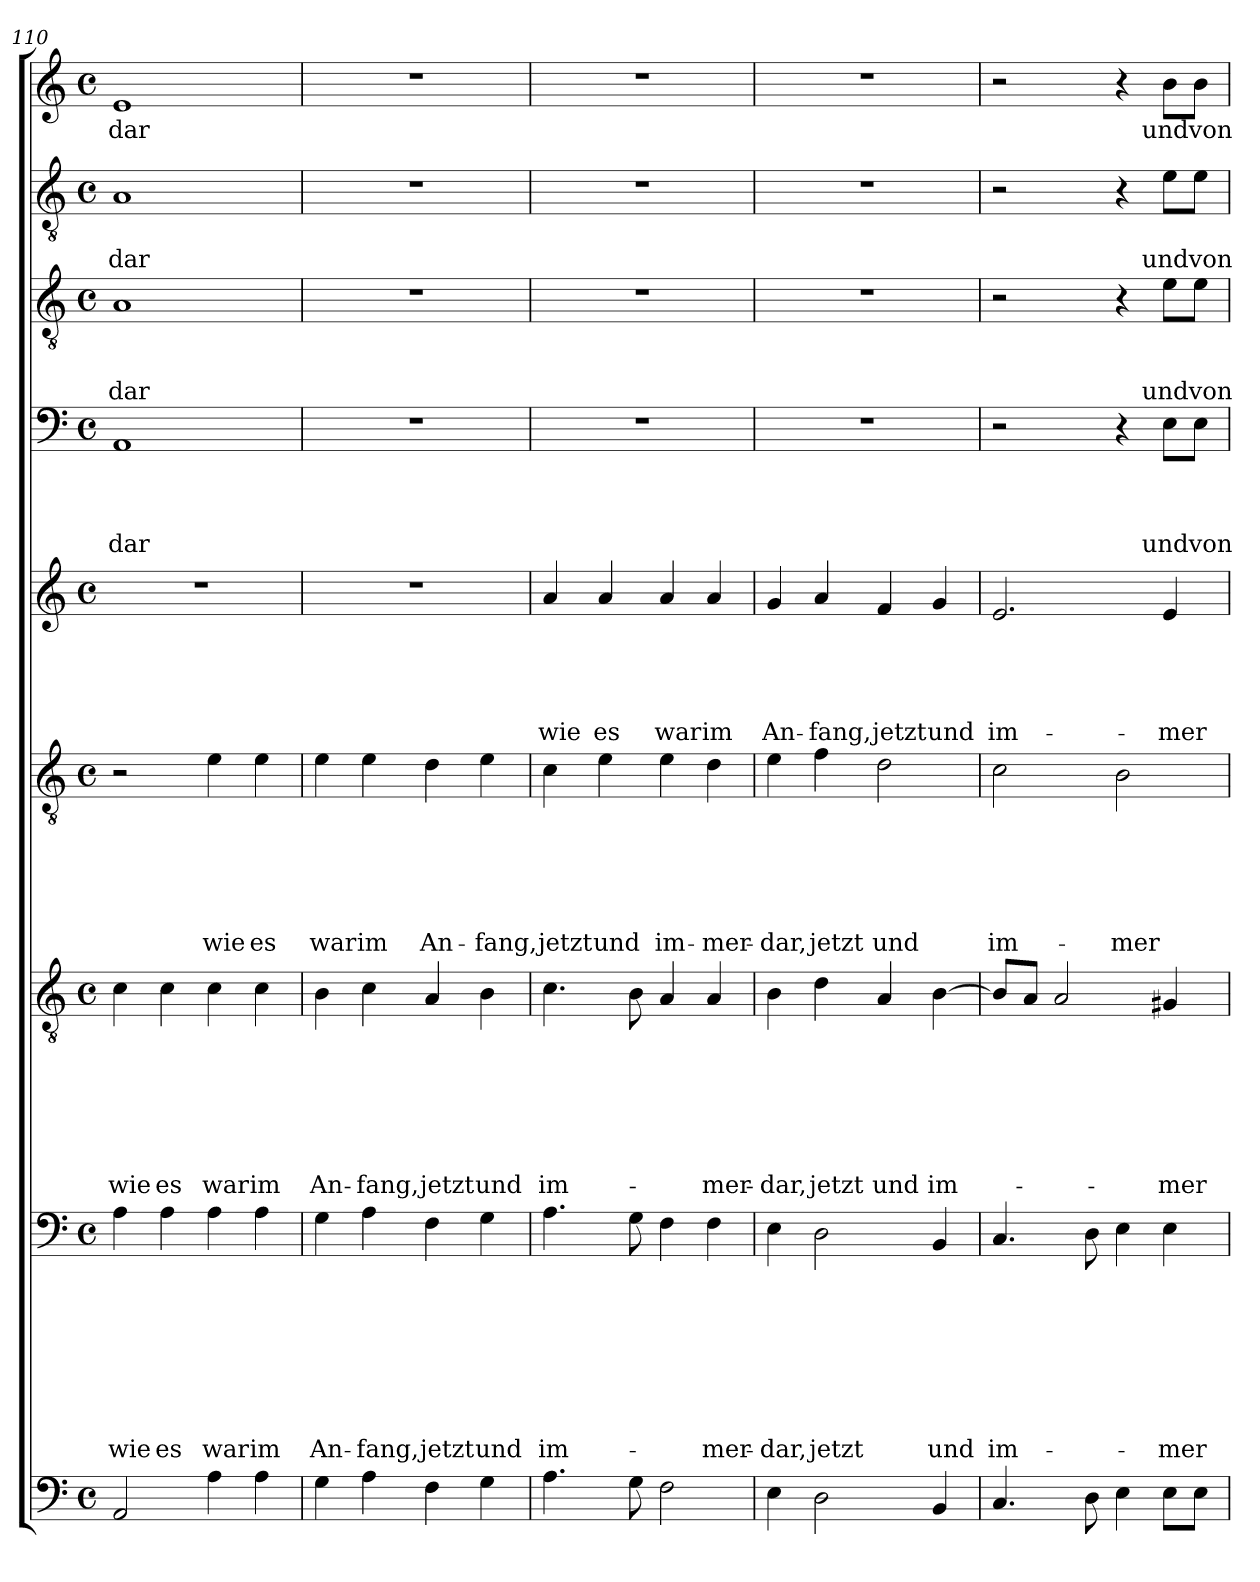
**kern	**kern	**text	**text	**text	**text	**text	**text	**text	**text	**kern	**text	**text	**text	**text	**text	**text	**text	**kern	**text	**text	**text	**text	**text	**text	**kern	**text	**text	**text	**text	**text	**kern	**text	**text	**text	**text	**kern	**text	**text	**text	**kern	**text	**text	**kern	**text
*part9	*part8	*part8	*part8	*part8	*part8	*part8	*part8	*part8	*part8	*part7	*part7	*part7	*part7	*part7	*part7	*part7	*part7	*part6	*part6	*part6	*part6	*part6	*part6	*part6	*part5	*part5	*part5	*part5	*part5	*part5	*part4	*part4	*part4	*part4	*part4	*part3	*part3	*part3	*part3	*part2	*part2	*part2	*part1	*part1
*staff9	*staff8	*staff8	*staff8	*staff8	*staff8	*staff8	*staff8	*staff8	*staff8	*staff7	*staff7	*staff7	*staff7	*staff7	*staff7	*staff7	*staff7	*staff6	*staff6	*staff6	*staff6	*staff6	*staff6	*staff6	*staff5	*staff5	*staff5	*staff5	*staff5	*staff5	*staff4	*staff4	*staff4	*staff4	*staff4	*staff3	*staff3	*staff3	*staff3	*staff2	*staff2	*staff2	*staff1	*staff1
*clefF4	*clefF4	*	*	*	*	*	*	*	*	*clefGv2	*	*	*	*	*	*	*	*clefGv2	*	*	*	*	*	*	*clefG2	*	*	*	*	*	*clefF4	*	*	*	*	*clefGv2	*	*	*	*clefGv2	*	*	*clefG2	*
*k[]	*k[]	*	*	*	*	*	*	*	*	*k[]	*	*	*	*	*	*	*	*k[]	*	*	*	*	*	*	*k[]	*	*	*	*	*	*k[]	*	*	*	*	*k[]	*	*	*	*k[]	*	*	*k[]	*
*C:	*C:	*	*	*	*	*	*	*	*	*C:	*	*	*	*	*	*	*	*C:	*	*	*	*	*	*	*C:	*	*	*	*	*	*C:	*	*	*	*	*C:	*	*	*	*C:	*	*	*C:	*
*M4/4	*M4/4	*	*	*	*	*	*	*	*	*M4/4	*	*	*	*	*	*	*	*M4/4	*	*	*	*	*	*	*M4/4	*	*	*	*	*	*M4/4	*	*	*	*	*M4/4	*	*	*	*M4/4	*	*	*M4/4	*
*met(c)	*met(c)	*	*	*	*	*	*	*	*	*met(c)	*	*	*	*	*	*	*	*met(c)	*	*	*	*	*	*	*met(c)	*	*	*	*	*	*met(c)	*	*	*	*	*met(c)	*	*	*	*met(c)	*	*	*met(c)	*
=110	=110	=110	=110	=110	=110	=110	=110	=110	=110	=110	=110	=110	=110	=110	=110	=110	=110	=110	=110	=110	=110	=110	=110	=110	=110	=110	=110	=110	=110	=110	=110	=110	=110	=110	=110	=110	=110	=110	=110	=110	=110	=110	=110	=110
!	!	!	!	!	!	!	!	!	!LO:LY:b	!	!	!	!	!	!	!	!LO:LY:b	!	!	!	!	!	!	!	!	!	!	!	!	!	!	!	!	!	!LO:LY:b	!	!	!	!LO:LY:b	!	!	!LO:LY:b	!	!LO:LY:b
2AA/	4A\	.	.	.	.	.	.	.	wie	4c\	.	.	.	.	.	.	wie	2r	.	.	.	.	.	.	1r	.	.	.	.	.	1AA	.	.	.	-dar	1A	.	.	-dar	1A	.	-dar	1e	-dar
!	!	!	!	!	!	!	!	!	!LO:LY:b	!	!	!	!	!	!	!	!LO:LY:b	!	!	!	!	!	!	!	!	!	!	!	!	!	!	!	!	!	!	!	!	!	!	!	!	!	!	!
.	4A\	.	.	.	.	.	.	.	es	4c\	.	.	.	.	.	.	es	.	.	.	.	.	.	.	.	.	.	.	.	.	.	.	.	.	.	.	.	.	.	.	.	.	.	.
!	!	!	!	!	!	!	!	!	!LO:LY:b	!	!	!	!	!	!	!	!LO:LY:b	!	!	!	!	!	!	!LO:LY:b	!	!	!	!	!	!	!	!	!	!	!	!	!	!	!	!	!	!	!	!
4A\	4A\	.	.	.	.	.	.	.	war	4c\	.	.	.	.	.	.	war	4e\	.	.	.	.	.	wie	.	.	.	.	.	.	.	.	.	.	.	.	.	.	.	.	.	.	.	.
!	!	!	!	!	!	!	!	!	!LO:LY:b	!	!	!	!	!	!	!	!LO:LY:b	!	!	!	!	!	!	!LO:LY:b	!	!	!	!	!	!	!	!	!	!	!	!	!	!	!	!	!	!	!	!
4A\	4A\	.	.	.	.	.	.	.	im	4c\	.	.	.	.	.	.	im	4e\	.	.	.	.	.	es	.	.	.	.	.	.	.	.	.	.	.	.	.	.	.	.	.	.	.	.
=111	=111	=111	=111	=111	=111	=111	=111	=111	=111	=111	=111	=111	=111	=111	=111	=111	=111	=111	=111	=111	=111	=111	=111	=111	=111	=111	=111	=111	=111	=111	=111	=111	=111	=111	=111	=111	=111	=111	=111	=111	=111	=111	=111	=111
!	!	!	!	!	!	!	!	!	!LO:LY:b	!	!	!	!	!	!	!	!LO:LY:b	!	!	!	!	!	!	!LO:LY:b	!	!	!	!	!	!	!	!	!	!	!	!	!	!	!	!	!	!	!	!
4G\	4G\	.	.	.	.	.	.	.	An-	4B\	.	.	.	.	.	.	An-	4e\	.	.	.	.	.	war	1r	.	.	.	.	.	1r	.	.	.	.	1r	.	.	.	1r	.	.	1r	.
!	!	!	!	!	!	!	!	!	!LO:LY:b	!	!	!	!	!	!	!	!LO:LY:b	!	!	!	!	!	!	!LO:LY:b	!	!	!	!	!	!	!	!	!	!	!	!	!	!	!	!	!	!	!	!
4A\	4A\	.	.	.	.	.	.	.	-fang,	4c\	.	.	.	.	.	.	-fang,	4e\	.	.	.	.	.	im	.	.	.	.	.	.	.	.	.	.	.	.	.	.	.	.	.	.	.	.
!	!	!	!	!	!	!	!	!	!LO:LY:b	!	!	!	!	!	!	!	!LO:LY:b	!	!	!	!	!	!	!LO:LY:b	!	!	!	!	!	!	!	!	!	!	!	!	!	!	!	!	!	!	!	!
4F\	4F\	.	.	.	.	.	.	.	jetzt	4A/	.	.	.	.	.	.	jetzt	4d\	.	.	.	.	.	An-	.	.	.	.	.	.	.	.	.	.	.	.	.	.	.	.	.	.	.	.
!	!	!	!	!	!	!	!	!	!LO:LY:b	!	!	!	!	!	!	!	!LO:LY:b	!	!	!	!	!	!	!LO:LY:b	!	!	!	!	!	!	!	!	!	!	!	!	!	!	!	!	!	!	!	!
4G\	4G\	.	.	.	.	.	.	.	und	4B\	.	.	.	.	.	.	und	4e\	.	.	.	.	.	-fang,	.	.	.	.	.	.	.	.	.	.	.	.	.	.	.	.	.	.	.	.
=112	=112	=112	=112	=112	=112	=112	=112	=112	=112	=112	=112	=112	=112	=112	=112	=112	=112	=112	=112	=112	=112	=112	=112	=112	=112	=112	=112	=112	=112	=112	=112	=112	=112	=112	=112	=112	=112	=112	=112	=112	=112	=112	=112	=112
!	!	!	!	!	!	!	!	!	!LO:LY:b	!	!	!	!	!	!	!	!LO:LY:b	!	!	!	!	!	!	!LO:LY:b	!	!	!	!	!	!LO:LY:b	!	!	!	!	!	!	!	!	!	!	!	!	!	!
4.A\	4.A\	.	.	.	.	.	.	.	im-	4.c\	.	.	.	.	.	.	im-	4c\	.	.	.	.	.	jetzt	4a/	.	.	.	.	wie	1r	.	.	.	.	1r	.	.	.	1r	.	.	1r	.
!	!	!	!	!	!	!	!	!	!	!	!	!	!	!	!	!	!	!	!	!	!	!	!	!LO:LY:b	!	!	!	!	!	!LO:LY:b	!	!	!	!	!	!	!	!	!	!	!	!	!	!
.	.	.	.	.	.	.	.	.	.	.	.	.	.	.	.	.	.	4e\	.	.	.	.	.	und	4a/	.	.	.	.	es	.	.	.	.	.	.	.	.	.	.	.	.	.	.
8G\	8G\	.	.	.	.	.	.	.	.	8B\	.	.	.	.	.	.	.	.	.	.	.	.	.	.	.	.	.	.	.	.	.	.	.	.	.	.	.	.	.	.	.	.	.	.
!	!	!	!	!	!	!	!	!	!	!	!	!	!	!	!	!	!	!	!	!	!	!	!	!LO:LY:b	!	!	!	!	!	!LO:LY:b	!	!	!	!	!	!	!	!	!	!	!	!	!	!
2F\	4F\	.	.	.	.	.	.	.	.	4A/	.	.	.	.	.	.	.	4e\	.	.	.	.	.	im-	4a/	.	.	.	.	war	.	.	.	.	.	.	.	.	.	.	.	.	.	.
!	!	!	!	!	!	!	!	!	!LO:LY:b	!	!	!	!	!	!	!	!LO:LY:b	!	!	!	!	!	!	!LO:LY:b	!	!	!	!	!	!LO:LY:b	!	!	!	!	!	!	!	!	!	!	!	!	!	!
.	4F\	.	.	.	.	.	.	.	-mer-	4A/	.	.	.	.	.	.	-mer-	4d\	.	.	.	.	.	-mer-	4a/	.	.	.	.	im	.	.	.	.	.	.	.	.	.	.	.	.	.	.
=113	=113	=113	=113	=113	=113	=113	=113	=113	=113	=113	=113	=113	=113	=113	=113	=113	=113	=113	=113	=113	=113	=113	=113	=113	=113	=113	=113	=113	=113	=113	=113	=113	=113	=113	=113	=113	=113	=113	=113	=113	=113	=113	=113	=113
!	!	!	!	!	!	!	!	!	!LO:LY:b	!	!	!	!	!	!	!	!LO:LY:b	!	!	!	!	!	!	!LO:LY:b	!	!	!	!	!	!LO:LY:b	!	!	!	!	!	!	!	!	!	!	!	!	!	!
4E\	4E\	.	.	.	.	.	.	.	-dar,	4B\	.	.	.	.	.	.	-dar,	4e\	.	.	.	.	.	-dar,	4g/	.	.	.	.	An-	1r	.	.	.	.	1r	.	.	.	1r	.	.	1r	.
!	!	!	!	!	!	!	!	!	!LO:LY:b	!	!	!	!	!	!	!	!LO:LY:b	!	!	!	!	!	!	!LO:LY:b	!	!	!	!	!	!LO:LY:b	!	!	!	!	!	!	!	!	!	!	!	!	!	!
2D\	2D\	.	.	.	.	.	.	.	jetzt	4d\	.	.	.	.	.	.	jetzt	4f\	.	.	.	.	.	jetzt	4a/	.	.	.	.	-fang,	.	.	.	.	.	.	.	.	.	.	.	.	.	.
!	!	!	!	!	!	!	!	!	!	!	!	!	!	!	!	!	!LO:LY:b	!	!	!	!	!	!	!LO:LY:b	!	!	!	!	!	!LO:LY:b	!	!	!	!	!	!	!	!	!	!	!	!	!	!
.	.	.	.	.	.	.	.	.	.	4A/	.	.	.	.	.	.	und	2d\	.	.	.	.	.	und	4f/	.	.	.	.	jetzt	.	.	.	.	.	.	.	.	.	.	.	.	.	.
!	!	!	!	!	!	!	!	!	!LO:LY:b	!	!	!	!	!	!	!	!LO:LY:b	!	!	!	!	!	!	!	!	!	!	!	!	!LO:LY:b	!	!	!	!	!	!	!	!	!	!	!	!	!	!
4BB/	4BB/	.	.	.	.	.	.	.	und	[4B\	.	.	.	.	.	.	im-	.	.	.	.	.	.	.	4g/	.	.	.	.	und	.	.	.	.	.	.	.	.	.	.	.	.	.	.
!!LO:PB:g=z
=114	=114	=114	=114	=114	=114	=114	=114	=114	=114	=114	=114	=114	=114	=114	=114	=114	=114	=114	=114	=114	=114	=114	=114	=114	=114	=114	=114	=114	=114	=114	=114	=114	=114	=114	=114	=114	=114	=114	=114	=114	=114	=114	=114	=114
!	!	!	!	!	!	!	!	!	!LO:LY:b	!	!	!	!	!	!	!	!	!	!	!	!	!	!	!LO:LY:b	!	!	!	!	!	!LO:LY:b	!	!	!	!	!	!	!	!	!	!	!	!	!	!
4.C/	4.C/	.	.	.	.	.	.	.	im-	8B/L]	.	.	.	.	.	.	.	2c\	.	.	.	.	.	im-	2.e/	.	.	.	.	im-	2r	.	.	.	.	2r	.	.	.	2r	.	.	2r	.
.	.	.	.	.	.	.	.	.	.	8A/J	.	.	.	.	.	.	.	.	.	.	.	.	.	.	.	.	.	.	.	.	.	.	.	.	.	.	.	.	.	.	.	.	.	.
.	.	.	.	.	.	.	.	.	.	2A/	.	.	.	.	.	.	.	.	.	.	.	.	.	.	.	.	.	.	.	.	.	.	.	.	.	.	.	.	.	.	.	.	.	.
8D\	8D\	.	.	.	.	.	.	.	.	.	.	.	.	.	.	.	.	.	.	.	.	.	.	.	.	.	.	.	.	.	.	.	.	.	.	.	.	.	.	.	.	.	.	.
!	!	!	!	!	!	!	!	!	!	!	!	!	!	!	!	!	!	!	!	!	!	!	!	!LO:LY:b	!	!	!	!	!	!	!	!	!	!	!	!	!	!	!	!	!	!	!	!
4E\	4E\	.	.	.	.	.	.	.	.	.	.	.	.	.	.	.	.	2B\	.	.	.	.	.	-mer-	.	.	.	.	.	.	4r	.	.	.	.	4r	.	.	.	4r	.	.	4r	.
!	!	!	!	!	!	!	!	!	!LO:LY:b	!	!	!	!	!	!	!	!LO:LY:b	!	!	!	!	!	!	!	!	!	!	!	!	!LO:LY:b	!	!	!	!	!LO:LY:b	!	!	!	!LO:LY:b	!	!	!LO:LY:b	!	!LO:LY:b
8E\L	4E\	.	.	.	.	.	.	.	-mer-	4G#X/	.	.	.	.	.	.	-mer-	.	.	.	.	.	.	.	4e/	.	.	.	.	-mer-	8E\L	.	.	.	und	8e\L	.	.	und	8e\L	.	und	8b\L	und
!	!	!	!	!	!	!	!	!	!	!	!	!	!	!	!	!	!	!	!	!	!	!	!	!	!	!	!	!	!	!	!	!	!	!	!LO:LY:b	!	!	!	!LO:LY:b	!	!	!LO:LY:b	!	!LO:LY:b
8E\J	.	.	.	.	.	.	.	.	.	.	.	.	.	.	.	.	.	.	.	.	.	.	.	.	.	.	.	.	.	.	8E\J	.	.	.	von	8e\J	.	.	von	8e\J	.	von	8b\J	von
=	=	=	=	=	=	=	=	=	=	=	=	=	=	=	=	=	=	=	=	=	=	=	=	=	=	=	=	=	=	=	=	=	=	=	=	=	=	=	=	=	=	=	=	=
*-	*-	*-	*-	*-	*-	*-	*-	*-	*-	*-	*-	*-	*-	*-	*-	*-	*-	*-	*-	*-	*-	*-	*-	*-	*-	*-	*-	*-	*-	*-	*-	*-	*-	*-	*-	*-	*-	*-	*-	*-	*-	*-	*-	*-
